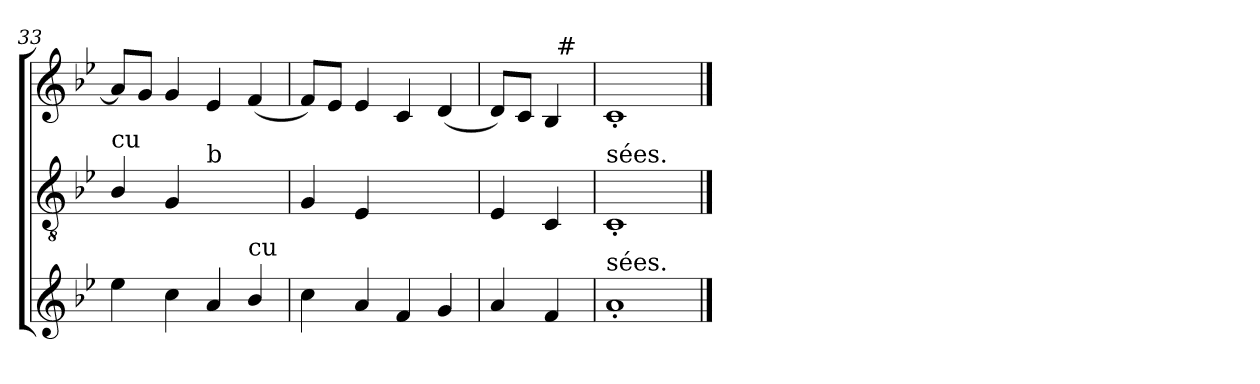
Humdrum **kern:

**kern	**kern	**kern
*part3	*part2	*part1
*staff3	*staff2	*staff1
*clefG2	*clefGv2	*clefG2
*ITrd1c2	*	*
*k[b-e-a-d-]	*k[b-e-]	*k[b-e-]
*A-:	*B-:	*B-:
=33	=33	=33
!	!LO:TX:a:t=cu	!
4dd-\	4B-/	8a/L]
.	.	8g/J
4b-\	4G/	4g/
!	!LO:TX:a:t=b	!
4g/	2ryy	4e-/
!LO:TX:a:t=cu	!	!
4a-/	.	(<4f/
=34	=34	=34
4b-\	4G/	8f/L)
.	.	8e-/J
4g/	4E-/	4e-/
4e-/	2ryy	4c/
4f/	.	(<4d/
=35	=35	=35
*	*	*^
4g/	4E-/	8d/L)	4ryy
.	.	8c/J	.
4e-/	4C/	4B-/	32ryy
!	!	!	!LO:TX:a:t=#
.	.	.	8..ryy
=36	=36	=36	=36
!	!LO:TX:a:t=sées.	!	!
!LO:TX:a:t=sées.	!	!	!
*	*	*v	*v
1g'<	1C'<	1c'<
==	==	==
*-	*-	*-
